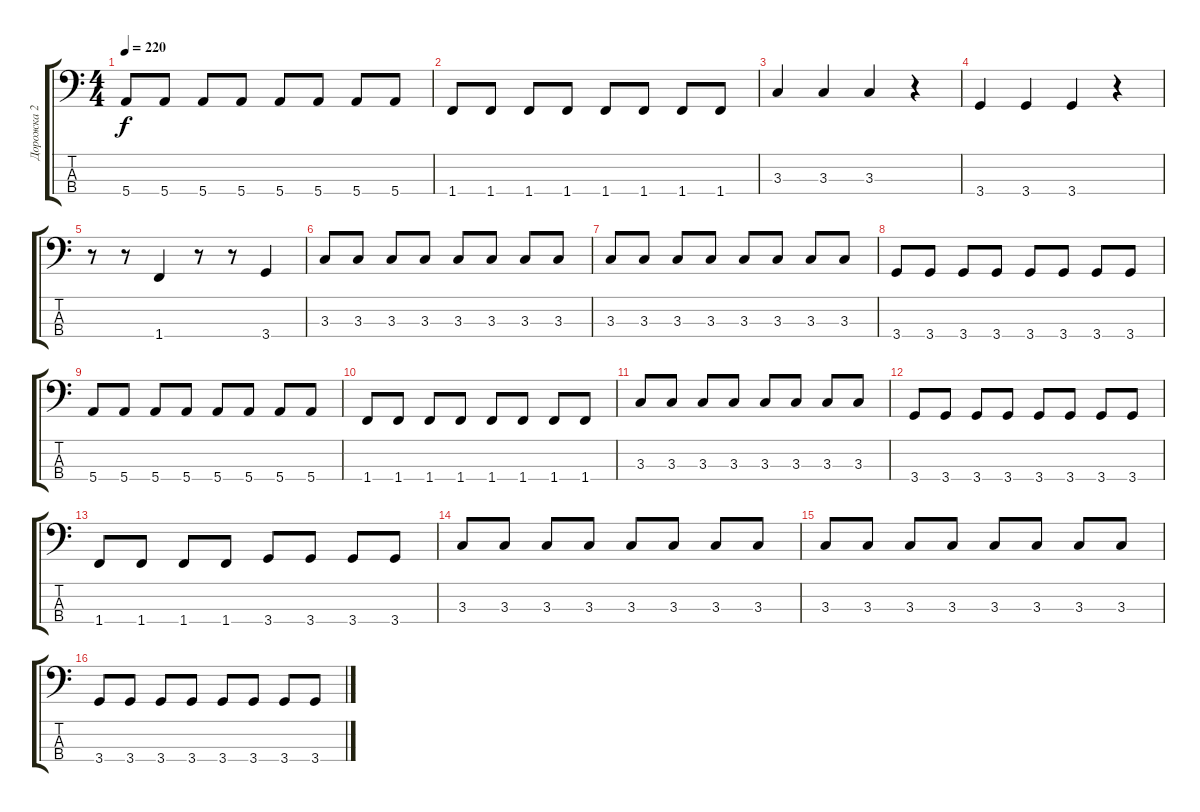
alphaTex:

\track ("Дорожка 2" "Дорожка 2") {instrument electricbasspick}
\staff {score tabs}
\tuning (G2 D2 A1 E1) {hide}
\ts (4 4)
\tempo 220
\clef f4
\ks c
5.4.8{dy f} 5.4.8 5.4.8 5.4.8 5.4.8 5.4.8 5.4.8 5.4.8 |
1.4.8 1.4.8 1.4.8 1.4.8 1.4.8 1.4.8 1.4.8 1.4.8 |
3.3.4 3.3.4 3.3.4 r.4 |
3.4.4 3.4.4 3.4.4 r.4 |
r.8 r.8 1.4.4 r.8 r.8 3.4.4 |
3.3.8 3.3.8 3.3.8 3.3.8 3.3.8 3.3.8 3.3.8 3.3.8 |
3.3.8 3.3.8 3.3.8 3.3.8 3.3.8 3.3.8 3.3.8 3.3.8 |
3.4.8 3.4.8 3.4.8 3.4.8 3.4.8 3.4.8 3.4.8 3.4.8 |
5.4.8 5.4.8 5.4.8 5.4.8 5.4.8 5.4.8 5.4.8 5.4.8 |
1.4.8 1.4.8 1.4.8 1.4.8 1.4.8 1.4.8 1.4.8 1.4.8 |
3.3.8 3.3.8 3.3.8 3.3.8 3.3.8 3.3.8 3.3.8 3.3.8 |
3.4.8 3.4.8 3.4.8 3.4.8 3.4.8 3.4.8 3.4.8 3.4.8 |
1.4.8 1.4.8 1.4.8 1.4.8 3.4.8 3.4.8 3.4.8 3.4.8 |
3.3.8 3.3.8 3.3.8 3.3.8 3.3.8 3.3.8 3.3.8 3.3.8 |
3.3.8 3.3.8 3.3.8 3.3.8 3.3.8 3.3.8 3.3.8 3.3.8 |
3.4.8 3.4.8 3.4.8 3.4.8 3.4.8 3.4.8 3.4.8 3.4.8
